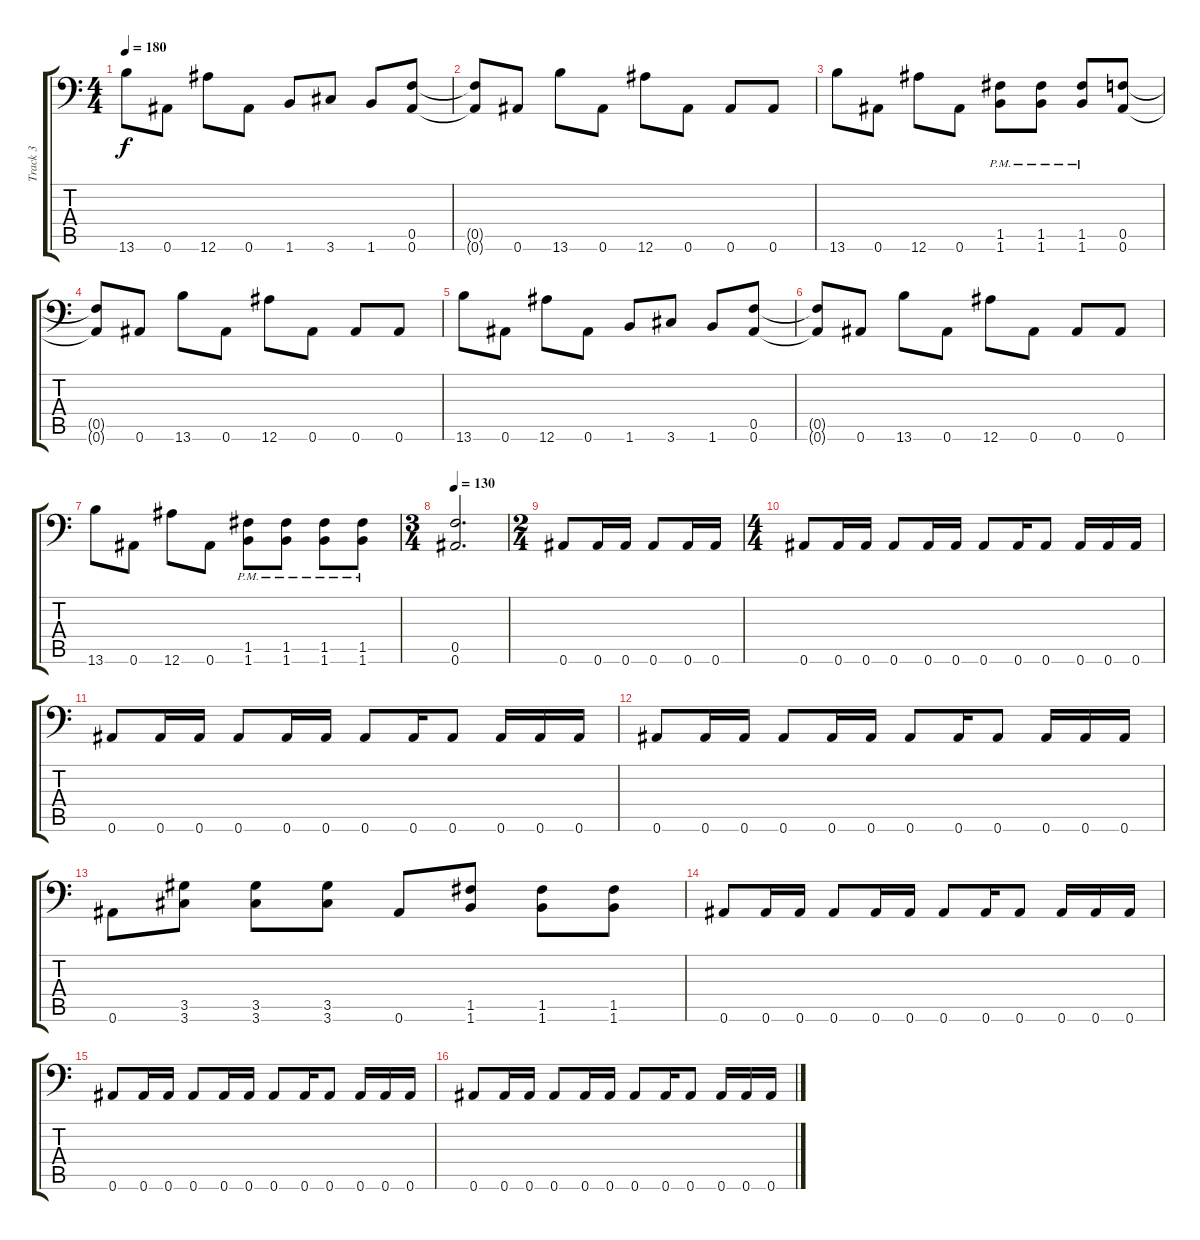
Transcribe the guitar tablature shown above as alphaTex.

\track ("Track 3" "Track 3") {instrument distortionguitar}
\staff {score tabs}
\tuning (C4 G3 Eb3 Bb2 F2 Bb1) {hide}
\ts (4 4)
\tempo 180
\clef f4
\ks c
13.6.8{dy f} 0.6.8 12.6.8 0.6.8 1.6.8 3.6.8 1.6.8 (0.5 0.6).8 |
(0.5{t} 0.6{t}).8 0.6.8 13.6.8 0.6.8 12.6.8 0.6.8 0.6.8 0.6.8 |
13.6.8 0.6.8 12.6.8 0.6.8 (1.5{pm} 1.6{pm}).8 (1.5{pm} 1.6{pm}).8 (1.5{pm} 1.6{pm}).8 (0.5 0.6).8 |
(0.5{t} 0.6{t}).8 0.6.8 13.6.8 0.6.8 12.6.8 0.6.8 0.6.8 0.6.8 |
13.6.8 0.6.8 12.6.8 0.6.8 1.6.8 3.6.8 1.6.8 (0.5 0.6).8 |
(0.5{t} 0.6{t}).8 0.6.8 13.6.8 0.6.8 12.6.8 0.6.8 0.6.8 0.6.8 |
13.6.8 0.6.8 12.6.8 0.6.8 (1.5{pm} 1.6{pm}).8 (1.5{pm} 1.6{pm}).8 (1.5{pm} 1.6{pm}).8 (1.5{pm} 1.6{pm}).8 |
\ts (3 4)
\tempo 130
(0.5 0.6).2{d} |
\ts (2 4)
0.6.8 0.6.16 0.6.16 0.6.8 0.6.16 0.6.16 |
\ts (4 4)
0.6.8 0.6.16 0.6.16 0.6.8 0.6.16 0.6.16 0.6.8 0.6.16 0.6.8 0.6.16 0.6.16 0.6.16 |
0.6.8 0.6.16 0.6.16 0.6.8 0.6.16 0.6.16 0.6.8 0.6.16 0.6.8 0.6.16 0.6.16 0.6.16 |
0.6.8 0.6.16 0.6.16 0.6.8 0.6.16 0.6.16 0.6.8 0.6.16 0.6.8 0.6.16 0.6.16 0.6.16 |
0.6.8 (3.5 3.6).8 (3.5 3.6).8 (3.5 3.6).8 0.6.8 (1.5 1.6).8 (1.5 1.6).8 (1.5 1.6).8 |
0.6.8 0.6.16 0.6.16 0.6.8 0.6.16 0.6.16 0.6.8 0.6.16 0.6.8 0.6.16 0.6.16 0.6.16 |
0.6.8 0.6.16 0.6.16 0.6.8 0.6.16 0.6.16 0.6.8 0.6.16 0.6.8 0.6.16 0.6.16 0.6.16 |
0.6.8 0.6.16 0.6.16 0.6.8 0.6.16 0.6.16 0.6.8 0.6.16 0.6.8 0.6.16 0.6.16 0.6.16
